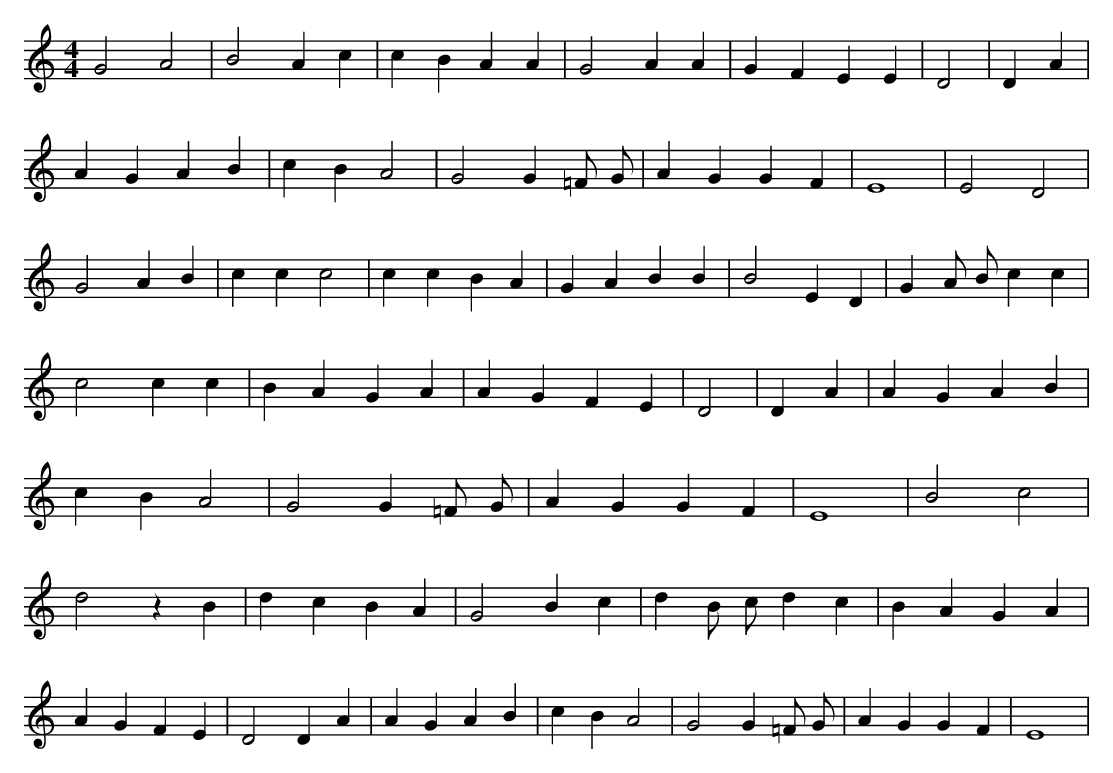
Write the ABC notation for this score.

X:1
M:4/4
L:1/8
K:C
G4 A4 | B4 A2 c2 | c2 B2 A2 A2 | G4 A2 A2 | G2 F2 E2 E2 | D4 | D2 A2 | A2 G2 A2 B2 | c2 B2 A4 | G4 G2 =F G | A2 G2 G2 F2 | E8 | E4 D4 | G4 A2 B2 | c2 c2 c4 | c2 c2 B2 A2 | G2 A2 B2 B2 | B4 E2 D2 | G2 A B c2 c2 | c4 c2 c2 | B2 A2 G2 A2 | A2 G2 F2 E2 | D4 | D2 A2 | A2 G2 A2 B2 | c2 B2 A4 | G4 G2 =F G | A2 G2 G2 F2 | E8 | B4 c4 | d4 z2 B2 | d2 c2 B2 A2 | G4 B2 c2 | d2 B c d2 c2 | B2 A2 G2 A2 | A2 G2 F2 E2 | D4 D2 A2 | A2 G2 A2 B2 | c2 B2 A4 | G4 G2 =F G | A2 G2 G2 F2 | E8 |
